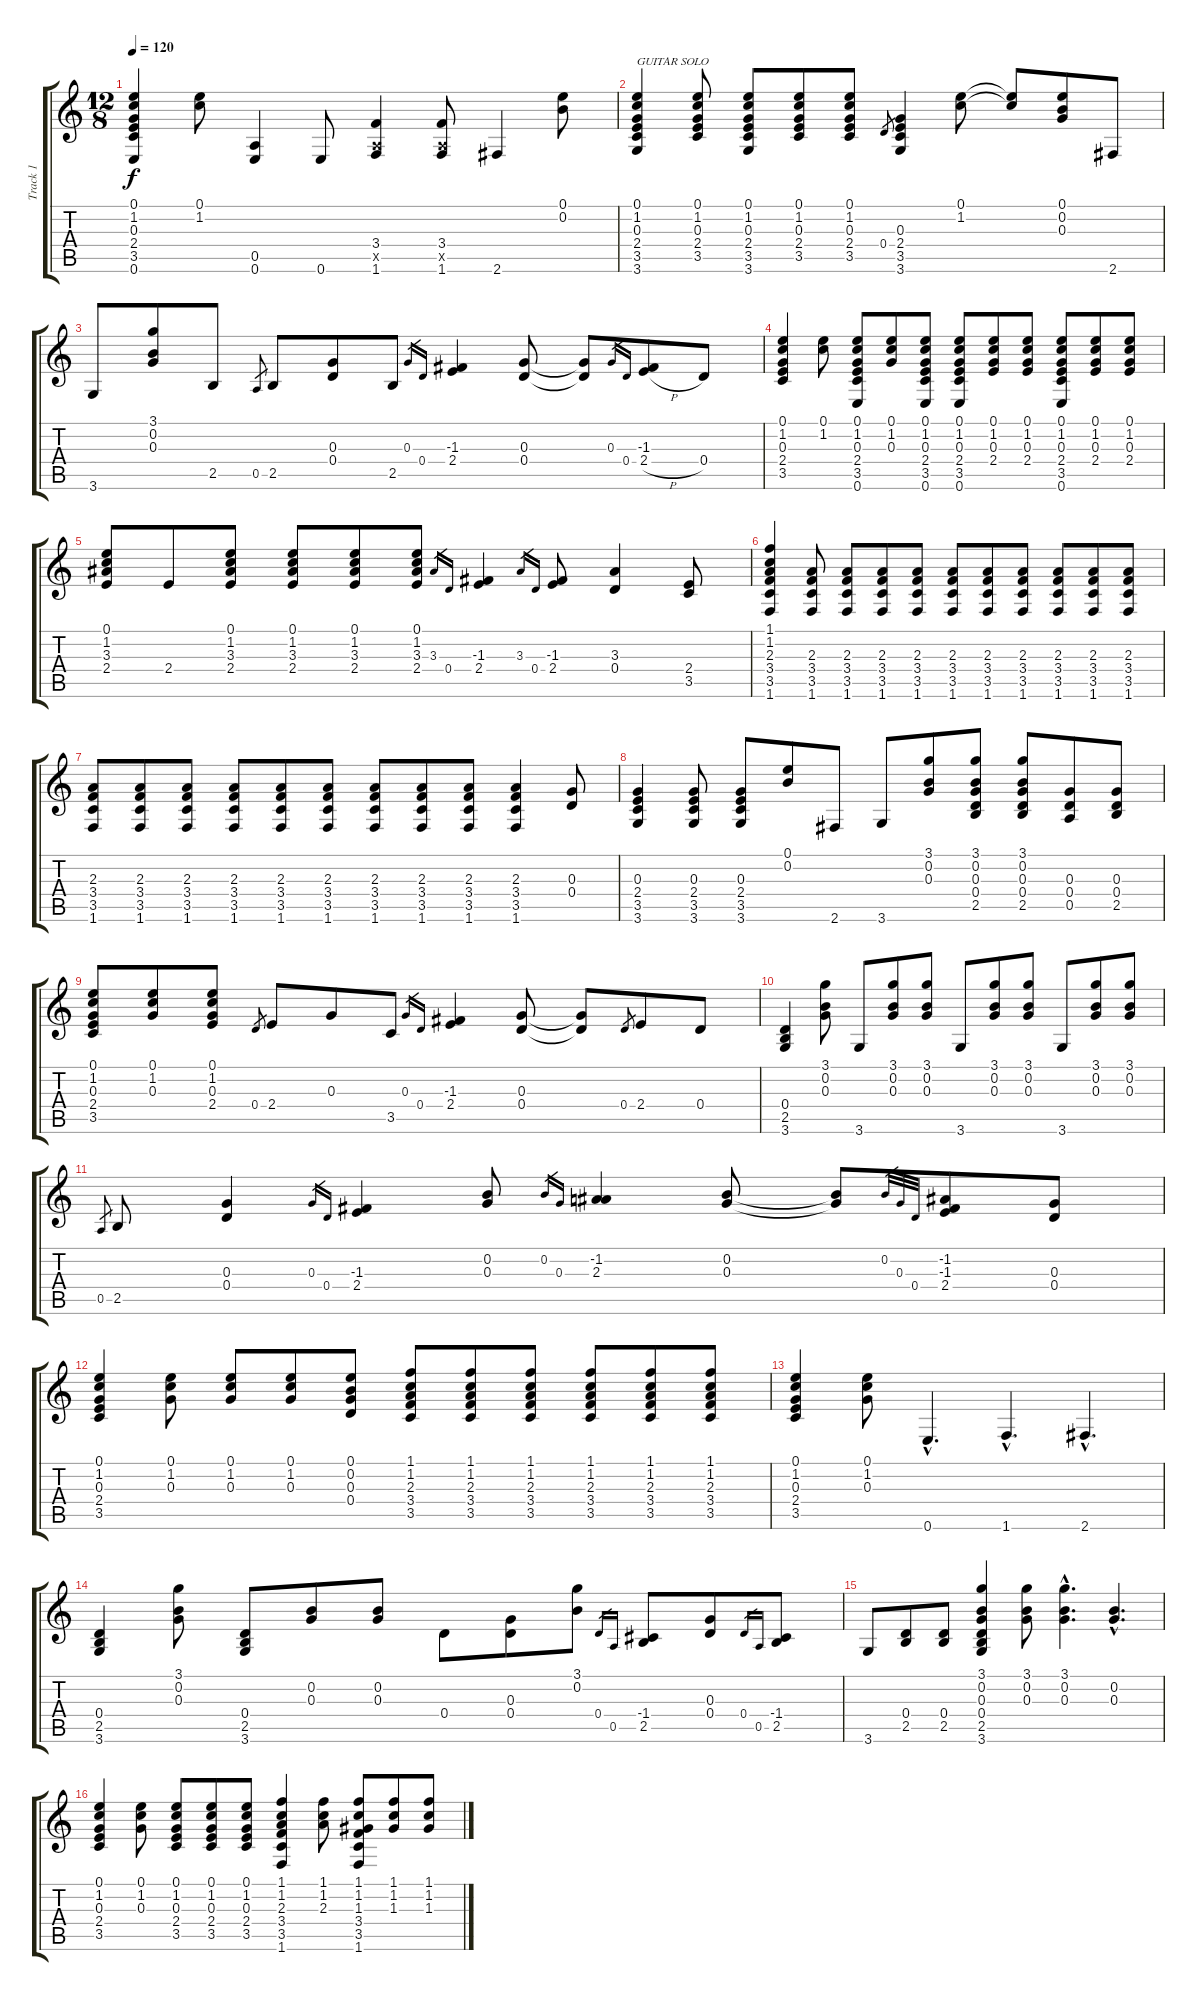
\track ("Track 1" "Track 1") {instrument acousticguitarnylon}
\staff {score tabs}
\tuning (E4 B3 G3 D3 A2 E2) {hide}
\ts (12 8)
\tempo 120
\clef g2
\ks c
(0.1 1.2 0.3 2.4 3.5 0.6).4{dy f} (0.1 1.2).8 (0.5 0.6).4 0.6.8 (3.4 0.5{x} 1.6).4 (3.4 0.5{x} 1.6).8 2.6.4 (0.1 0.2).8 |
(0.1 1.2 0.3 2.4 3.5 3.6).4{txt "GUITAR SOLO"} (0.1 1.2 0.3 2.4 3.5).8 (0.1 1.2 0.3 2.4 3.5 3.6).8 (0.1 1.2 0.3 2.4 3.5).8 (0.1 1.2 0.3 2.4 3.5).8 0.4.8{gr} (0.3 2.4 3.5 3.6).4 (0.1 1.2).8 (0.1{t} 1.2{t}).8 (0.1 0.2 0.3).8 2.6.8 |
3.6.8 (3.1 0.2 0.3).8 2.5.8 0.5.8{gr} 2.5.8 (0.3 0.4).8 2.5.8 0.3.16{gr} 0.4.16{gr} (-1.3 2.4).4 (0.3 0.4).8 (0.3{t} 0.4{t}).8 0.3.16{gr} 0.4.16{gr} (-1.3 2.4{h}).8 0.4.8 |
(0.1 1.2 0.3 2.4 3.5).4 (0.1 1.2).8 (0.1 1.2 0.3 2.4 3.5 0.6).8 (0.1 1.2 0.3).8 (0.1 1.2 0.3 2.4 3.5 0.6).8 (0.1 1.2 0.3 2.4 3.5 0.6).8 (0.1 1.2 0.3 2.4).8 (0.1 1.2 0.3 2.4).8 (0.1 1.2 0.3 2.4 3.5 0.6).8 (0.1 1.2 0.3 2.4).8 (0.1 1.2 0.3 2.4).8 |
(0.1 1.2 3.3 2.4).8 2.4.8 (0.1 1.2 3.3 2.4).8 (0.1 1.2 3.3 2.4).8 (0.1 1.2 3.3 2.4).8 (0.1 1.2 3.3 2.4).8 3.3.16{gr} 0.4.16{gr} (-1.3 2.4).4 3.3.16{gr} 0.4.16{gr} (-1.3 2.4).8 (3.3 0.4).4 (2.4 3.5).8 |
(1.1 1.2 2.3 3.4 3.5 1.6).4 (2.3 3.4 3.5 1.6).8 (2.3 3.4 3.5 1.6).8 (2.3 3.4 3.5 1.6).8 (2.3 3.4 3.5 1.6).8 (2.3 3.4 3.5 1.6).8 (2.3 3.4 3.5 1.6).8 (2.3 3.4 3.5 1.6).8 (2.3 3.4 3.5 1.6).8 (2.3 3.4 3.5 1.6).8 (2.3 3.4 3.5 1.6).8 |
(2.3 3.4 3.5 1.6).8 (2.3 3.4 3.5 1.6).8 (2.3 3.4 3.5 1.6).8 (2.3 3.4 3.5 1.6).8 (2.3 3.4 3.5 1.6).8 (2.3 3.4 3.5 1.6).8 (2.3 3.4 3.5 1.6).8 (2.3 3.4 3.5 1.6).8 (2.3 3.4 3.5 1.6).8 (2.3 3.4 3.5 1.6).4 (0.3 0.4).8 |
(0.3 2.4 3.5 3.6).4 (0.3 2.4 3.5 3.6).8 (0.3 2.4 3.5 3.6).8 (0.1 0.2).8 2.6.8 3.6.8 (3.1 0.2 0.3).8 (3.1 0.2 0.3 0.4 2.5).8 (3.1 0.2 0.3 0.4 2.5).8 (0.3 0.4 0.5).8 (0.3 0.4 2.5).8 |
(0.1 1.2 0.3 2.4 3.5).8 (0.1 1.2 0.3).8 (0.1 1.2 0.3 2.4).8 0.4.8{gr} 2.4.8 0.3.8 3.5.8 0.3.16{gr} 0.4.16{gr} (-1.3 2.4).4 (0.3 0.4).8 (0.3{t} 0.4{t}).8 0.4.8{gr} 2.4.8 0.4.8 |
(0.4 2.5 3.6).4 (3.1 0.2 0.3).8 3.6.8 (3.1 0.2 0.3).8 (3.1 0.2 0.3).8 3.6.8 (3.1 0.2 0.3).8 (3.1 0.2 0.3).8 3.6.8 (3.1 0.2 0.3).8 (3.1 0.2 0.3).8 |
0.5.8{gr} 2.5.8 (0.3 0.4).4 0.3.16{gr} 0.4.16{gr} (-1.3 2.4).4 (0.2 0.3).8 0.2.16{gr} 0.3.16{gr} (-1.2 2.3).4 (0.2 0.3).8 (0.2{t} 0.3{t}).8 0.2.32{gr} 0.3.32{gr} 0.4.32{gr} (-1.2 -1.3 2.4).8 (0.3 0.4).8 |
(0.1 1.2 0.3 2.4 3.5).4 (0.1 1.2 0.3).8 (0.1 1.2 0.3).8 (0.1 1.2 0.3).8 (0.1 0.2 0.3 0.4).8 (1.1 1.2 2.3 3.4 3.5).8 (1.1 1.2 2.3 3.4 3.5).8 (1.1 1.2 2.3 3.4 3.5).8 (1.1 1.2 2.3 3.4 3.5).8 (1.1 1.2 2.3 3.4 3.5).8 (1.1 1.2 2.3 3.4 3.5).8 |
(0.1 1.2 0.3 2.4 3.5).4 (0.1 1.2 0.3).8 0.6{hac}.4{d} 1.6{hac}.4{d} 2.6{hac}.4{d} |
(0.4 2.5 3.6).4 (3.1 0.2 0.3).8 (0.4 2.5 3.6).8 (0.2 0.3).8 (0.2 0.3).8 0.4.8 (0.3 0.4).8 (3.1 0.2).8 0.4.16{gr} 0.5.16{gr} (-1.4 2.5).8 (0.3 0.4).8 0.4.16{gr} 0.5.16{gr} (-1.4 2.5).8 |
3.6.8 (0.4 2.5).8 (0.4 2.5).8 (3.1 0.2 0.3 0.4 2.5 3.6).4 (3.1 0.2 0.3).8 (3.1{hac} 0.2{hac} 0.3{hac}).4{d} (0.2{hac} 0.3{hac}).4{d} |
(0.1 1.2 0.3 2.4 3.5).4 (0.1 1.2 0.3).8 (0.1 1.2 0.3 2.4 3.5).8 (0.1 1.2 0.3 2.4 3.5).8 (0.1 1.2 0.3 2.4 3.5).8 (1.1 1.2 2.3 3.4 3.5 1.6).4 (1.1 1.2 2.3).8 (1.1 1.2 1.3 3.4 3.5 1.6).8 (1.1 1.2 1.3).8 (1.1 1.2 1.3).8
